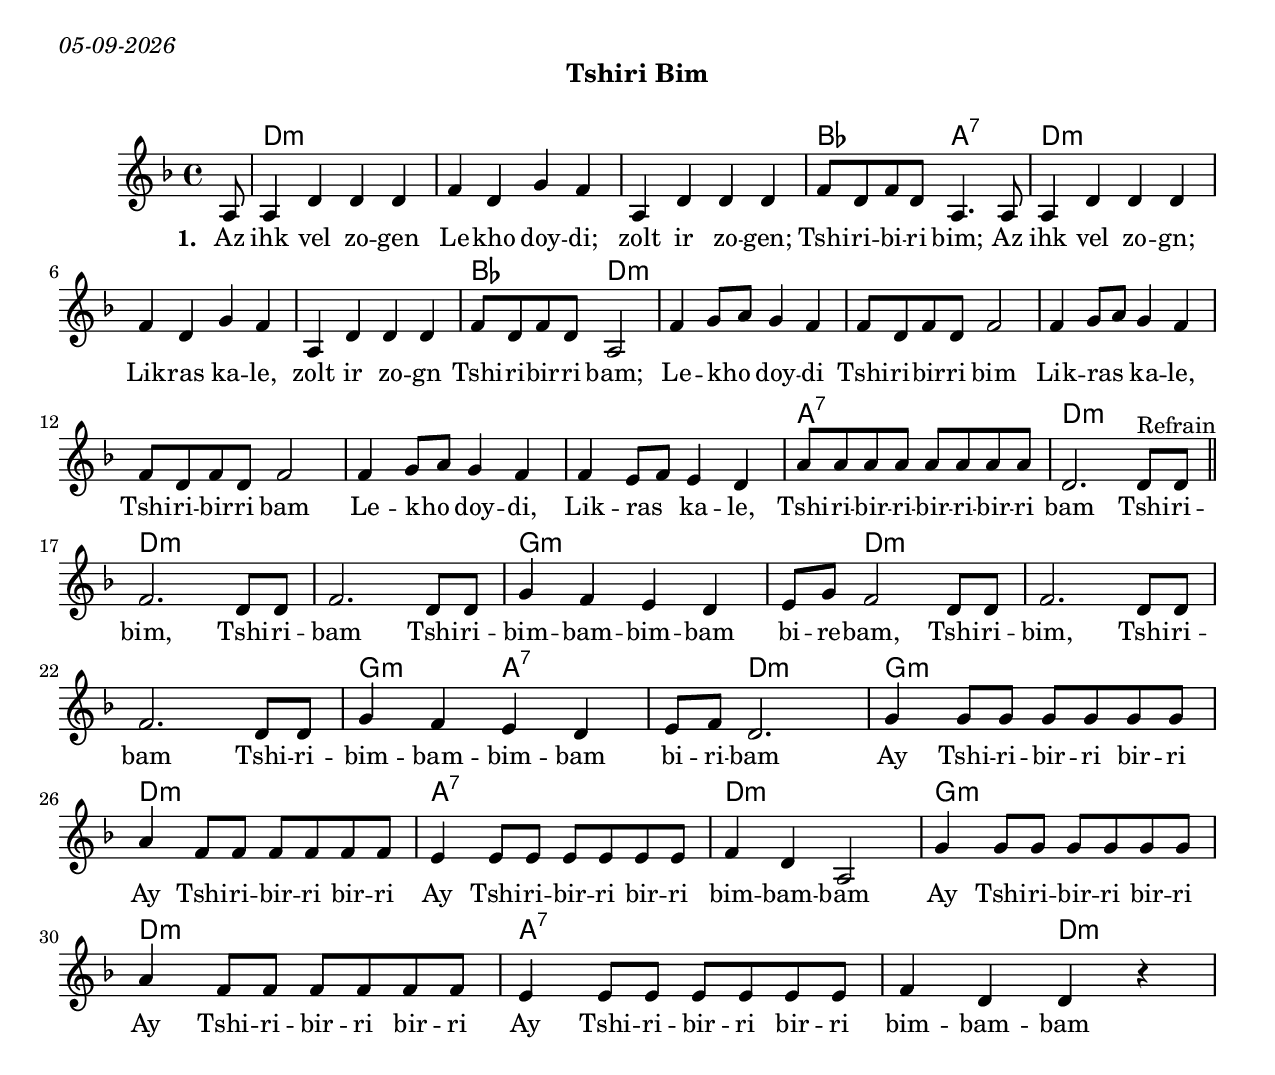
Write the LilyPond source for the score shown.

\version "2.18.0"
\include "english.ly"
\paper{
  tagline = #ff
  print-all-headers = ##t
  #(set-paper-size "letter")
}
date = #(strftime "%d-%m-%Y" (localtime (current-time)))

\markup{ \italic{ \date }  }

%\markup{ Got something to say? }

global = {
  \clef treble
  \key g \minor
  \time 4/4
  \set Score.markFormatter = #format-mark-box-alphabet
}

%#################################### Melody ########################
%melody =  \transpose c d \relative c' {  %transpose for clarinet
melody = \relative c' {
  \global
  \partial 8 d8   %lead in notes
   d4 g g g
   bf g c bf
   d, g g g
   bf8 g bf g d4.d8

   d4 g g g
   bf g c bf
   d, g g g
   bf8 g bf g d2

   bf'4 c8 d c4 bf
   bf8 g bf g bf2
   bf4 c8 d c4 bf
   bf8 g bf g bf2

   bf4 c8 d c4 bf
   bf4 a8 bf a4 g
   d'8 d d d d d d d
   g,2.   g8 ^Refrain g
   \break
   %refrain
   bf2. g8 g
   bf2. g8 g
   c4 bf a g



   a8 c bf2 g8 g

   bf2. g8 g
   \break
   bf2. g8 g
   c4 bf a g
   a8 bf g2.

   c4 c8 c c c c c|
   \break
   d4 bf8 bf bf bf bf bf
   a4 a8 a a a a a
   bf4 g d2


   c'4 c8 c c c c c|
   d4 bf8 bf bf bf bf bf
   a4 a8 a a a a a
   bf4 g g r


}
%################################# Lyrics #####################
\addlyrics{ \set stanza = #"1. "

    Az ihk vel zo -- gen Le -- kho doy -- di;
    zolt ir zo -- gen; Tshi -- ri -- bi -- ri bim;
    Az ihk vel zo -- gn; Lik -- ras ka -- le,
    zolt ir zo -- gn Tshi -- ri -- bir -- ri bam;

    Le -- kho _ doy -- di Tshi -- ri -- bir -- ri bim
    Lik -- ras  _ ka -- le, Tshi -- ri -- bir -- ri bam

     Le -- kho _ doy -- di, Lik -- ras  _ ka -- le,
     Tshi -- ri -- bir -- ri -- bir -- ri -- bir -- ri bam
     % refrain
     Tshi -- ri -- bim, Tshi -- ri -- bam
     Tshi -- ri -- bim -- bam -- bim -- bam
     bi -- re -- bam,

     Tshi -- ri -- bim, Tshi -- ri -- bam
     Tshi -- ri -- bim -- bam -- bim -- bam bi -- ri -- bam

     Ay Tshi -- ri -- bir -- ri  bir -- ri
     Ay Tshi -- ri -- bir -- ri  bir -- ri
     Ay Tshi -- ri -- bir -- ri  bir -- ri
     bim -- bam -- bam

     Ay Tshi -- ri -- bir -- ri  bir -- ri
     Ay Tshi -- ri -- bir -- ri  bir -- ri
     Ay Tshi -- ri -- bir -- ri  bir -- ri
       bim -- bam -- bam
}
 %################################# Chords #######################
harmonies = \chordmode {
  s8
  g1*3:m
  ef2 d2:7
  g1*3:m
  ef2 g2:m
  g1*6:m
  d1:7
  g1:m \bar"||"
  %b
  g1*2:m
  c4*5:m
  g4*3:m
  g1*2:m
  c2:m d2:7
  d4:7 g4*3:m
  c1:m
  g1:m
  d1:7
  g1:m
  c1:m
  g1:m
  d2*3:7

  g2:m
}

\score {
  <<
    \new ChordNames {
      \set chordChanges = ##t
      \transpose g d \harmonies
    }
    \new Staff  \transpose g d \melody
  >>
  \header{
    title= ""
    subtitle="Tshiri Bim"
    composer= ""
    instrument =""
    arranger= ""
  }
  \layout{indent = 1.0\cm}
  \midi {
    \tempo 4 = 120

    % \midi { }
  }
}
%{
% more verses:
\markup{}
\markup {
  \fill-line {
    \hspace #0.1 % distance from left margin
    \column {
      \line { "1."
	\column {
	  ""
	}
      }
      \hspace #0.2 % vertical distance between verses
      \line { "2."
	\column {
	 ""
	}
      }
    }
    \hspace #0.1  % horiz. distance between columns
    \column {
      \line { "3."
	\column {
	  ""
	}
      }
      \hspace #0.2 % distance between verses
      \line { "4."
	\column {
	 ""
	}
      }
    }
    \hspace #0.1 % distance to right margin
  }
}

%}
